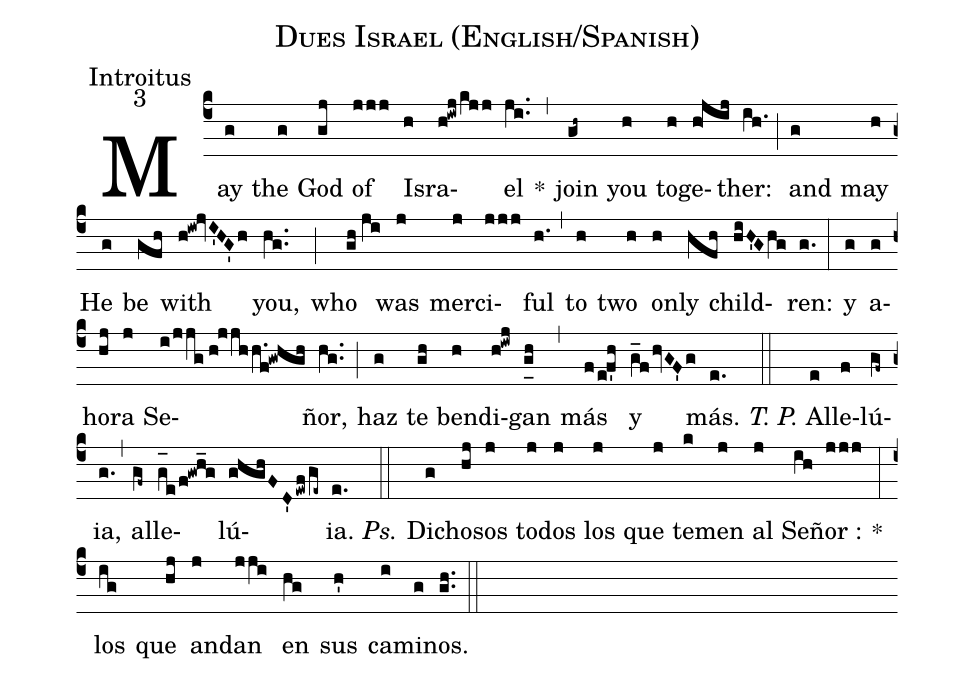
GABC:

name:Dues Israel (English/Spanish);
office-part:Introitus;
mode:3;
%%
(c4) May(g) the(g) God(gj) of(jjj) Is(h)ra(h!iwj/kjj)el(ji..) *(,) join(gh~) you(h) to(h)ge(h!jij)ther:(ih.) (;) and(g) may(h) He(g) be(gfh) with(h!iw!jvI'HG'h) you,(hg..) (;) who(gh//ji) was(j) mer(j)ci(jjj)ful(h.) (,) to(h) two(h) on(h)ly(hfh) child(hiH'Ghg)ren:(g.) (:) y(g) a(g)ho(hj)ra(j) Se(i/jjg//h!jjhh.f!gwhgh)ñor,(hg..) (;) haz(g) te(gh) ben(h)di(h!iwj)gan(g_[uh:l]h) (,) más(f/ef'h) y(g_fhvGF'g) más.(e.) (::) <i>T. P.</i> Al(e)le(f)lú(gf~){ia},(g.) (,) al(gf~)le(g_[oh:h]e/f!gwh_g)lú(ghghFD'ewf/ge~){ia}.(e.) (::) <i>Ps.</i> Di(g)cho(hj)sos(j) to(j)dos(j) los(j) que(j) te(k)men(j) al(j) Se(ih)ñor :(jjj) *(:) los(ig) que(hj) an(j)dan(jji) en(hg) sus(h') ca(i)mi(g)nos.(gh..) (::)
